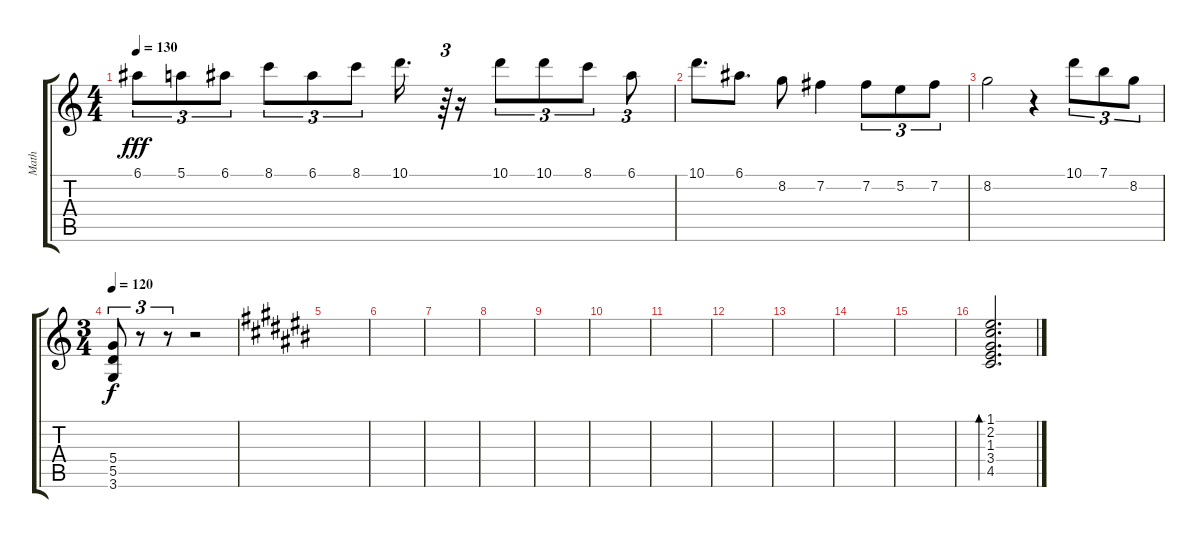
\track ("Math" "Math") {instrument overdrivenguitar}
\staff {score tabs}
\tuning (E4 B3 G3 D3 A2 E2) {hide}
\ts (4 4)
\tempo 130
\clef g2
\ks c
6.1.8{tu (3 2) dy fff} 5.1.8{tu (3 2)} 6.1.8{tu (3 2)} 8.1.8{tu (3 2)} 6.1.8{tu (3 2)} 8.1.8{tu (3 2)} 10.1.16{d} r.64{tu (3 2)} r.16 10.1.8{tu (3 2)} 10.1.8{tu (3 2)} 8.1.8{tu (3 2)} 6.1.8{tu (3 2)} |
10.1.8{d} 6.1.8{d} 8.2.8 7.2.4 7.2.8{tu (3 2)} 5.2.8{tu (3 2)} 7.2.8{tu (3 2)} |
8.2.2 r.4 10.1.8{tu (3 2)} 7.1.8{tu (3 2)} 8.2.8{tu (3 2)} |
\ts (3 4)
\tempo 120
(5.4 5.5 3.6).8{tu (3 2) dy f} r.8{tu (3 2)} r.8{tu (3 2)} r.2 |
\ks c#
|
|
|
|
|
|
|
|
|
|
|
(1.1 2.2 1.3 3.4 4.5).2{d bd 120 instrument acousticguitarsteel}
